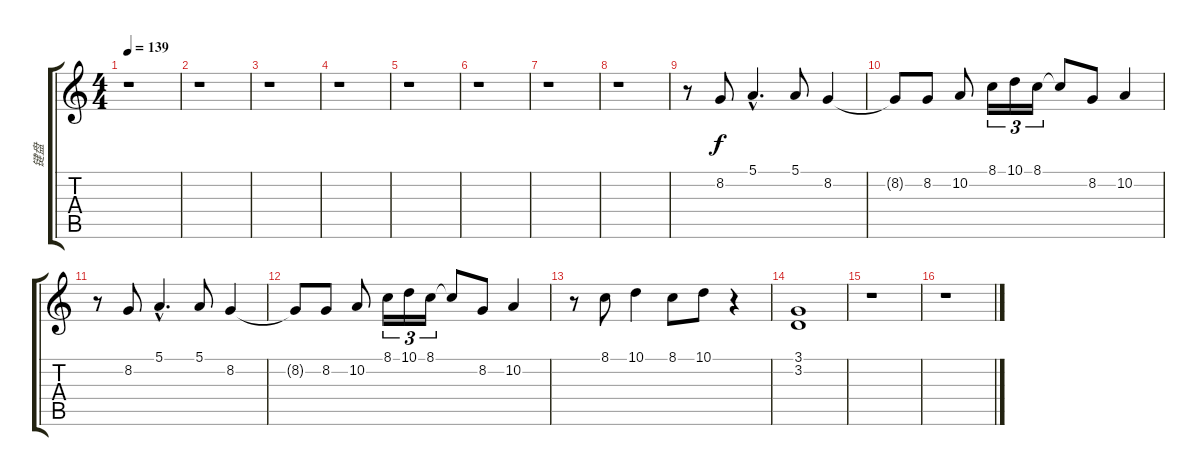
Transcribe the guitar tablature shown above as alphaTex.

\track ("键盘" "键盘") {instrument synthstrings1}
\staff {score tabs}
\tuning (E4 B3 G3 D3 A2 E2) {hide}
\ts (4 4)
\tempo 139
\clef g2
\ks c
r.1{dy f instrument synthstrings1} |
r.1 |
r.1 |
r.1 |
r.1 |
r.1 |
r.1 |
r.1 |
r.8 8.2.8 5.1{hac}.4{d} 5.1.8 8.2.4 |
8.2{t}.8 8.2.8 10.2.8 8.1.16{tu (3 2)} 10.1.16{tu (3 2)} 8.1.16{tu (3 2)} 8.1{t}.8 8.2.8 10.2.4 |
r.8 8.2.8 5.1{hac}.4{d} 5.1.8 8.2.4 |
8.2{t}.8 8.2.8 10.2.8 8.1.16{tu (3 2)} 10.1.16{tu (3 2)} 8.1.16{tu (3 2)} 8.1{t}.8 8.2.8 10.2.4 |
r.8 8.1.8 10.1.4 8.1.8 10.1.8 r.4 |
(3.1 3.2).1 |
r.1 |
r.1
